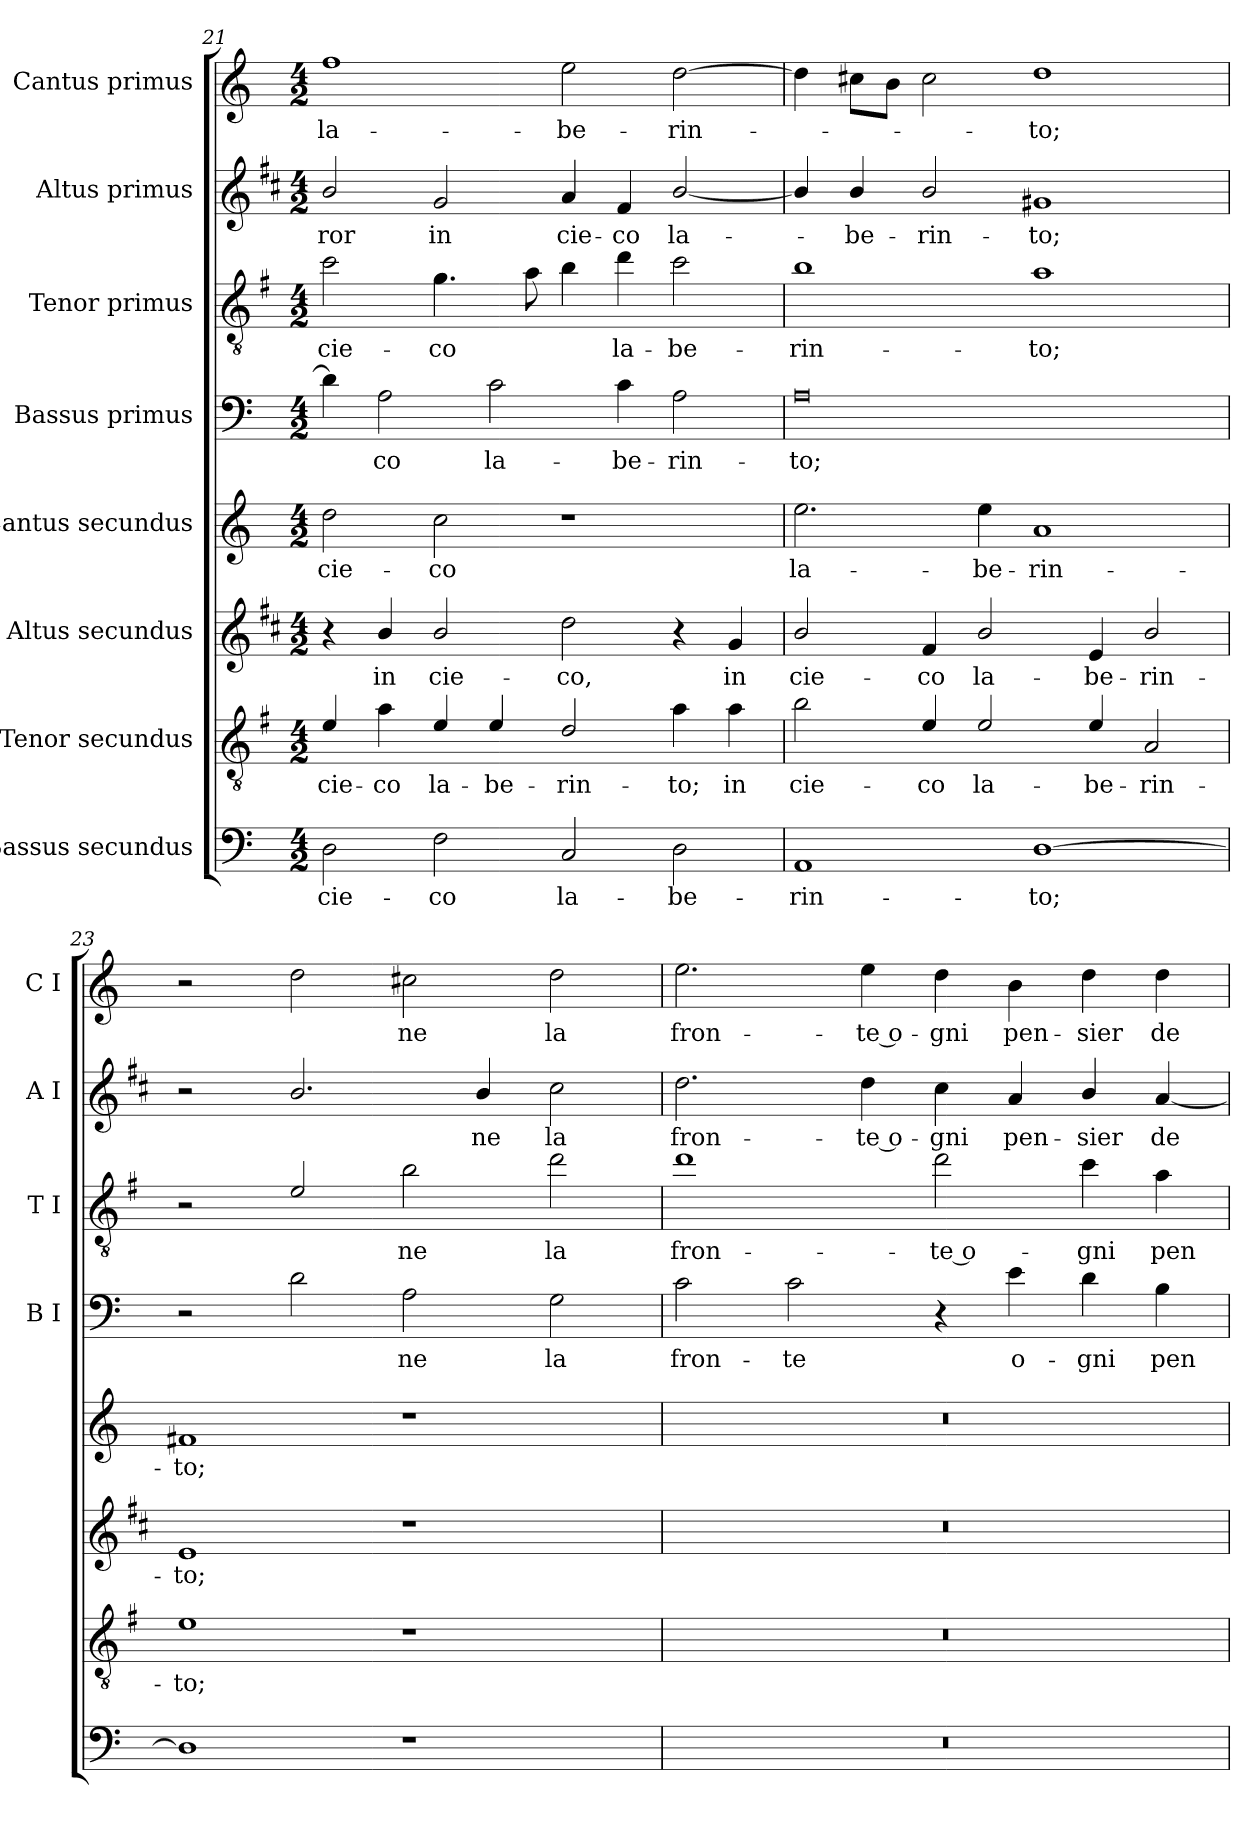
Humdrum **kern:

**kern	**text	**kern	**text	**kern	**text	**kern	**text	**kern	**text	**kern	**text	**kern	**text	**kern	**text
*part8	*part8	*part7	*part7	*part6	*part6	*part5	*part5	*part4	*part4	*part3	*part3	*part2	*part2	*part1	*part1
*staff8	*staff8	*staff7	*staff7	*staff6	*staff6	*staff5	*staff5	*staff4	*staff4	*staff3	*staff3	*staff2	*staff2	*staff1	*staff1
*I"Bassus secundus	*	*I"Tenor secundus	*	*I"Altus secundus	*	*I"Cantus secundus	*	*I"Bassus primus	*	*I"Tenor primus	*	*I"Altus primus	*	*I"Cantus primus	*
*	*	*	*	*	*	*	*	*I'B I	*	*I'T I	*	*I'A I	*	*I'C I	*
*clefF4	*	*clefGv2	*	*clefG2	*	*clefG2	*	*clefF4	*	*clefGv2	*	*clefG2	*	*clefG2	*
*	*	*ITrd4c7	*	*ITrd1c2	*	*	*	*	*	*ITrd4c7	*	*ITrd1c2	*	*	*
*k[]	*	*k[]	*	*k[]	*	*k[]	*	*k[]	*	*k[]	*	*k[]	*	*k[]	*
*C:	*	*C:	*	*C:	*	*C:	*	*C:	*	*C:	*	*C:	*	*C:	*
*M4/2	*	*M4/2	*	*M4/2	*	*M4/2	*	*M4/2	*	*M4/2	*	*M4/2	*	*M4/2	*
=21	=21	=21	=21	=21	=21	=21	=21	=21	=21	=21	=21	=21	=21	=21	=21
!	!LO:LY:b	!	!LO:LY:b	!	!	!	!LO:LY:b	!	!	!	!LO:LY:b	!	!LO:LY:b	!	!LO:LY:b
2D\	cie-	4A/	cie-	4r	.	2dd\	cie-	4d\]	.	2f\	cie-	2a/	-ror	1ff	la-
!	!	!	!LO:LY:b	!	!LO:LY:b	!	!	!	!LO:LY:b	!	!	!	!	!	!
.	.	4d\	-co	4a/	in	.	.	2A\	-co	.	.	.	.	.	.
!	!LO:LY:b	!	!LO:LY:b	!	!LO:LY:b	!	!LO:LY:b	!	!	!	!LO:LY:b	!	!LO:LY:b	!	!
2F\	-co	4A/	la-	2a/	cie-	2cc\	-co	.	.	4.c\	-co	2f/	in	.	.
!	!	!	!LO:LY:b	!	!	!	!	!	!LO:LY:b	!	!	!	!	!	!
.	.	4A/	-be-	.	.	.	.	2c\	la-	.	.	.	.	.	.
.	.	.	.	.	.	.	.	.	.	8d\	.	.	.	.	.
!	!LO:LY:b	!	!LO:LY:b	!	!LO:LY:b	!	!	!	!	!	!	!	!LO:LY:b	!	!LO:LY:b
2C/	la-	2G/	-rin-	2cc\	-co,	1r	.	.	.	4e\	.	4g/	cie-	2ee\	-be-
!	!	!	!	!	!	!	!	!	!LO:LY:b	!	!LO:LY:b	!	!LO:LY:b	!	!
.	.	.	.	.	.	.	.	4c\	-be-	4g\	la-	4e/	-co	.	.
!	!LO:LY:b	!	!LO:LY:b	!	!	!	!	!	!LO:LY:b	!	!LO:LY:b	!	!LO:LY:b	!	!LO:LY:b
2D\	-be-	4d\	-to;	4r	.	.	.	2A\	-rin-	2f\	-be-	[2a/	la-	[2dd\	-rin-
!	!	!	!LO:LY:b	!	!LO:LY:b	!	!	!	!	!	!	!	!	!	!
.	.	4d\	in	4f/	in	.	.	.	.	.	.	.	.	.	.
!!LO:LB:g=z
=22	=22	=22	=22	=22	=22	=22	=22	=22	=22	=22	=22	=22	=22	=22	=22
!	!LO:LY:b	!	!LO:LY:b	!	!LO:LY:b	!	!LO:LY:b	!	!LO:LY:b	!	!LO:LY:b	!	!	!	!
1AA	-rin-	2e\	cie-	2a/	cie-	2.ee\	la-	0A	-to;	1e	-rin-	4a/]	.	4dd\]	.
!	!	!	!	!	!	!	!	!	!	!	!	!	!LO:LY:b	!	!
.	.	.	.	.	.	.	.	.	.	.	.	4a/	-be-	8cc#X\L	.
.	.	.	.	.	.	.	.	.	.	.	.	.	.	8b\J	.
!	!	!	!LO:LY:b	!	!LO:LY:b	!	!	!	!	!	!	!	!LO:LY:b	!	!
.	.	4A/	-co	4e/	-co	.	.	.	.	.	.	2a/	-rin-	2cc#\	.
!	!	!	!LO:LY:b	!	!LO:LY:b	!	!LO:LY:b	!	!	!	!	!	!	!	!
.	.	2A/	la-	2a/	la-	4ee\	-be-	.	.	.	.	.	.	.	.
!	!LO:LY:b	!	!	!	!	!	!LO:LY:b	!	!	!	!LO:LY:b	!	!LO:LY:b	!	!LO:LY:b
[1D	-to;	.	.	.	.	1a	-rin-	.	.	1d	-to;	1f#X	-to;	1dd	-to;
!	!	!	!LO:LY:b	!	!LO:LY:b	!	!	!	!	!	!	!	!	!	!
.	.	4A/	-be-	4d/	-be-	.	.	.	.	.	.	.	.	.	.
!	!	!	!LO:LY:b	!	!LO:LY:b	!	!	!	!	!	!	!	!	!	!
.	.	2D/	-rin-	2a/	-rin-	.	.	.	.	.	.	.	.	.	.
=23	=23	=23	=23	=23	=23	=23	=23	=23	=23	=23	=23	=23	=23	=23	=23
!	!	!	!LO:LY:b	!	!LO:LY:b	!	!LO:LY:b	!	!	!	!	!	!	!	!
1D]	.	1A	-to;	1d	-to;	1f#X	-to;	2r	.	2r	.	2r	.	2r	.
.	.	.	.	.	.	.	.	2d\	.	2A/	.	2.a/	.	2dd\	.
!	!	!	!	!	!	!	!	!	!LO:LY:b	!	!LO:LY:b	!	!	!	!LO:LY:b
1r	.	1r	.	1r	.	1r	.	2A\	ne	2e\	ne	.	.	2cc#X\	ne
!	!	!	!	!	!	!	!	!	!	!	!	!	!LO:LY:b	!	!
.	.	.	.	.	.	.	.	.	.	.	.	4a/	ne	.	.
!	!	!	!	!	!	!	!	!	!LO:LY:b	!	!LO:LY:b	!	!LO:LY:b	!	!LO:LY:b
.	.	.	.	.	.	.	.	2G\	la	2g\	la	2b\	la	2dd\	la
=24	=24	=24	=24	=24	=24	=24	=24	=24	=24	=24	=24	=24	=24	=24	=24
!	!	!	!	!	!	!	!	!	!LO:LY:b	!	!LO:LY:b	!	!LO:LY:b	!	!LO:LY:b
0r	.	0r	.	0r	.	0r	.	2c\	fron-	1g	fron-	2.cc\	fron-	2.ee\	fron-
!	!	!	!	!	!	!	!	!	!LO:LY:b	!	!	!	!	!	!
.	.	.	.	.	.	.	.	2c\	-te	.	.	.	.	.	.
!	!	!	!	!	!	!	!	!	!	!	!	!	!LO:LY:b	!	!LO:LY:b
.	.	.	.	.	.	.	.	.	.	.	.	4cc\	-te o-	4ee\	-te o-
!	!	!	!	!	!	!	!	!	!	!	!LO:LY:b	!	!LO:LY:b	!	!LO:LY:b
.	.	.	.	.	.	.	.	4r	.	2g\	-te o-	4b\	-gni	4dd\	-gni
!	!	!	!	!	!	!	!	!	!LO:LY:b	!	!	!	!LO:LY:b	!	!LO:LY:b
.	.	.	.	.	.	.	.	4e\	o-	.	.	4g/	pen-	4b\	pen-
!	!	!	!	!	!	!	!	!	!LO:LY:b	!	!LO:LY:b	!	!LO:LY:b	!	!LO:LY:b
.	.	.	.	.	.	.	.	4d\	-gni	4f\	-gni	4a/	-sier	4dd\	-sier
!	!	!	!	!	!	!	!	!	!LO:LY:b	!	!LO:LY:b	!	!LO:LY:b	!	!LO:LY:b
.	.	.	.	.	.	.	.	4B\	pen-	4d\	pen-	[4g/	de-	4dd\	de-
=	=	=	=	=	=	=	=	=	=	=	=	=	=	=	=
*-	*-	*-	*-	*-	*-	*-	*-	*-	*-	*-	*-	*-	*-	*-	*-
